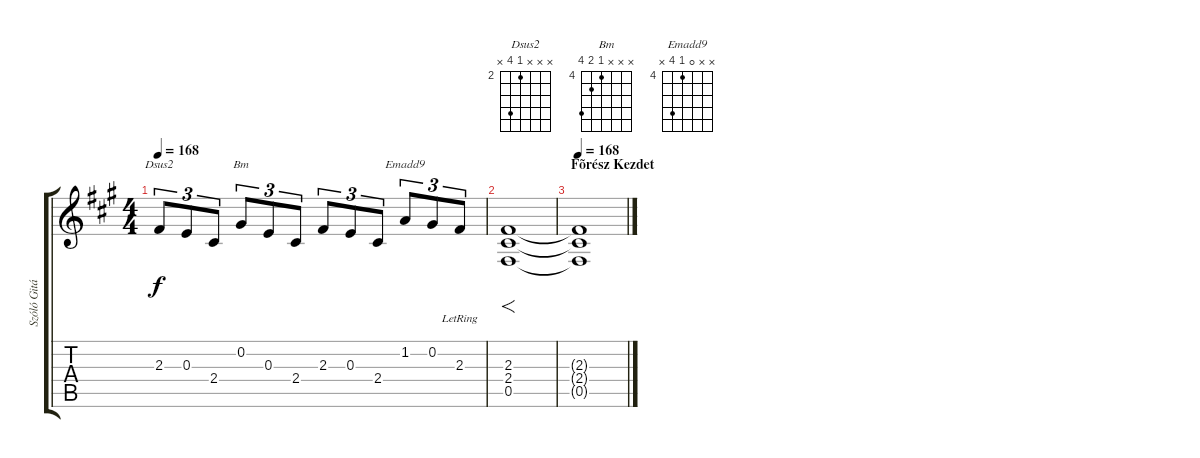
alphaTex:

\track ("Szóló Gitár" "Szóló Gitá") {instrument overdrivenguitar}
\staff {score tabs}
\tuning (Db4 Ab3 E3 B2 Gb2 Db2) {hide}
\chord ("Dsus2" x x x 2 5 x) {firstfret 2}
\chord ("Bm" x x x 4 5 7) {firstfret 4}
\chord ("Emadd9" x x 0 4 7 x) {firstfret 4}
\ts (4 4)
\tempo 168
\clef g2
\ks f#minor
2.3.8{tu (3 2) ch "Dsus2" dy f} 0.3.8{tu (3 2)} 2.4.8{tu (3 2)} 0.2.8{tu (3 2) ch "Bm"} 0.3.8{tu (3 2)} 2.4.8{tu (3 2)} 2.3.8{tu (3 2)} 0.3.8{tu (3 2)} 2.4.8{tu (3 2)} 1.2.8{tu (3 2) ch "Emadd9"} 0.2.8{tu (3 2)} 2.3{lr}.8{tu (3 2)} |
(2.3 2.4 0.5).1{f} |
\section ("" "Fõrész Kezdet")
\tempo 168
(2.3{t} 2.4{t} 0.5{t}).1
